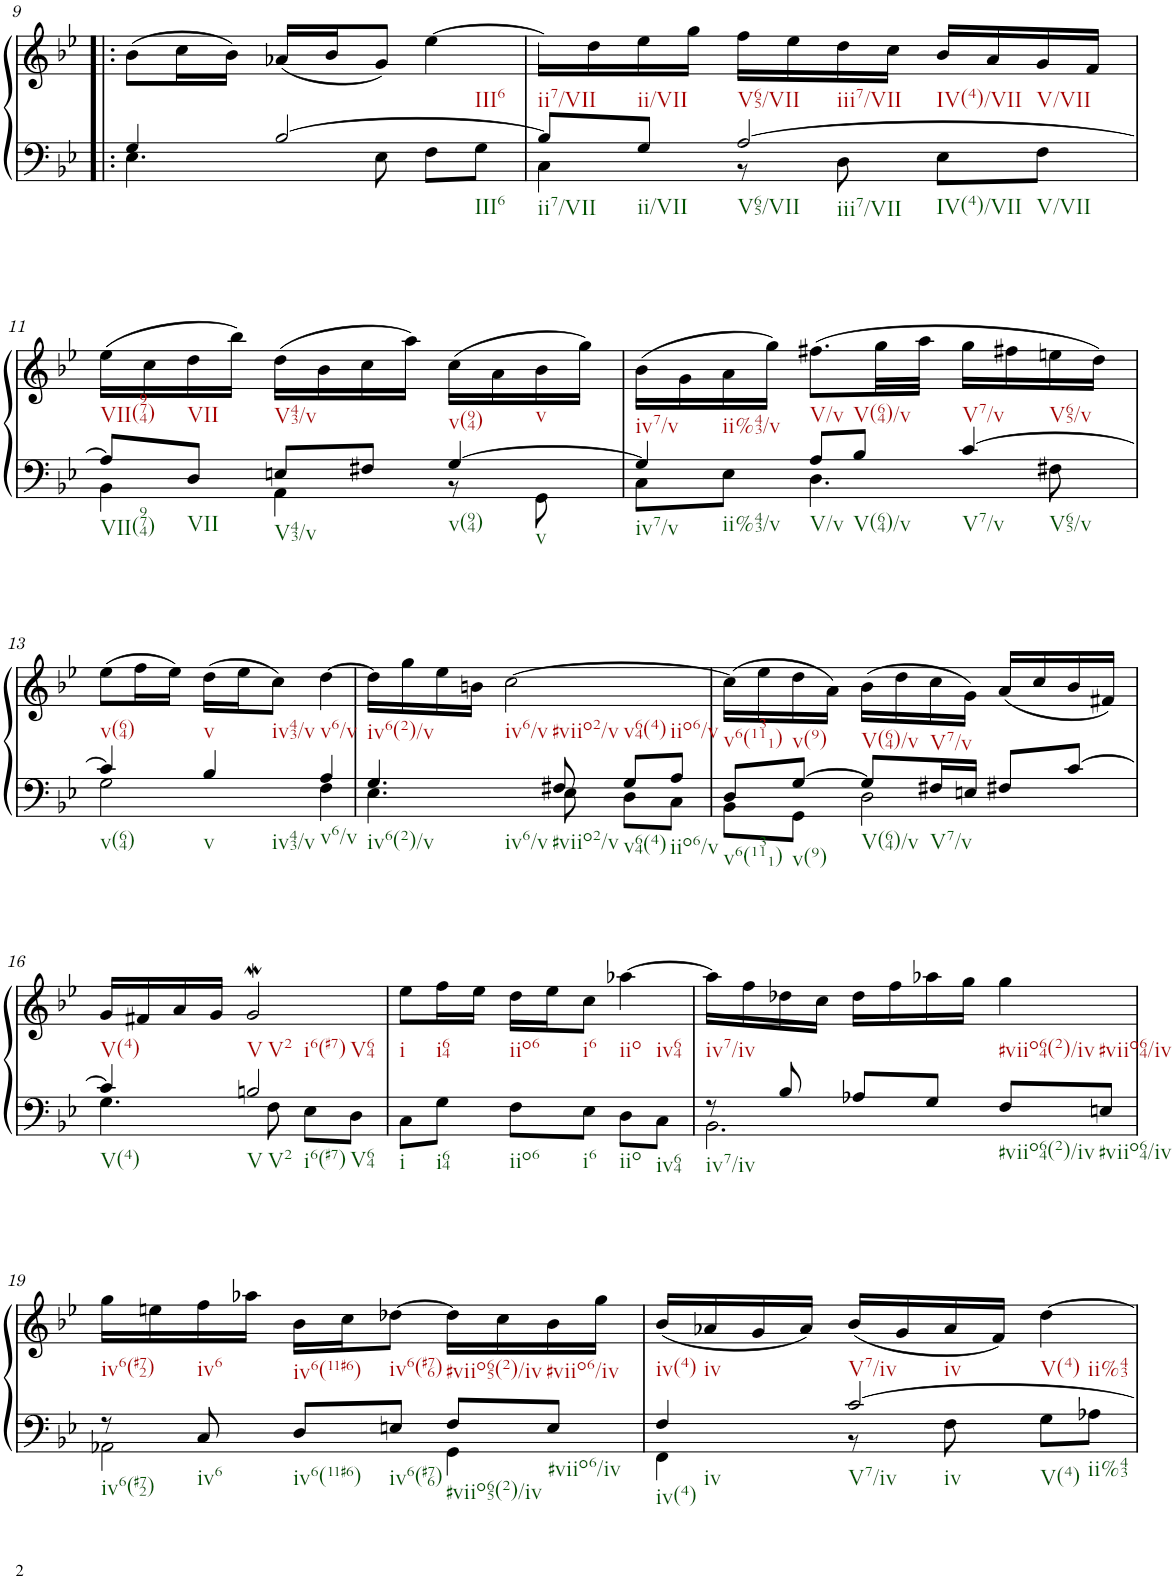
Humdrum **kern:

**kern	**kern
*part1	*part1
*staff2	*staff1
*I"unbenannt2	*
!!LO:PB:g=z
*clefF4	*clefG2
*k[b-e-]	*k[b-e-]
*M3/4	*M3/4
=9!|:	=9!|:
*^	*
4G/	4.E-\	(8b-\L
.	.	16cc\L
.	.	16b-\JJ)
[2B-/	.	(16a-X/LL
.	.	16b-/J
.	8E-\	8g/J)
.	8F\L	[4ee-\
.	8G\J	.
=10	=10	=10
8B-/L]	4C\	16ee-\LL]
.	.	16dd\
8G/J	.	16ee-\
.	.	16gg\JJ
[2A/	8r	16ff\LL
.	.	16ee-\
.	8D\	16dd\
.	.	16cc\JJ
.	8E-\L	16b-/LL
.	.	16a/
.	8F\J	16g/
.	.	16f/JJ
!!LO:LB:g=z
=11	=11	=11
8A/L]	4BB-\	(16ee-\LL
.	.	16cc\
8D/J	.	16dd\
.	.	16bb-\JJ)
8En/L	4AA\	(16dd\LL
.	.	16b-\
8F#X/J	.	16cc\
.	.	16aa\JJ)
[4G/	8r	(16cc\LL
.	.	16a\
.	8GG\	16b-\
.	.	16gg\JJ)
=12	=12	=12
4G/]	8C\L	(16b-\LL
.	.	16g\
.	8E-\J	16a\
.	.	16gg\JJ)
8A/L	4.D\	(8.ff#X\L
8B-/J	.	.
.	.	32gg\LL
.	.	32aa\JJJ
[4c/	.	16gg\LL
.	.	16ff#X\
.	8F#X\	16een\
.	.	16dd\JJ)
!!LO:LB:g=z
=13	=13	=13
4c/]	2G\	(8ee-\L
.	.	16ff\L
.	.	16ee-\JJ)
4B-/	.	(16dd\LL
.	.	16ee-\J
.	.	8cc\J)
4A/	4F\	[4dd\
=14	=14	=14
4.G/	4.E-\	16dd\LL]
.	.	16gg\
.	.	16ee-\
.	.	16bn\JJ
.	.	[2cc\
8F#X/	8E-\	.
8G/L	8D\L	.
8A/J	8C\J	.
=15	=15	=15
8D/L	8BB-\L	(16cc\LL]
.	.	16ee-\
[8G/J	8GG\J	16dd\
.	.	16a\JJ)
8G/L]	2D\	(16b-\LL
.	.	16dd\
16F#X/L	.	16cc\
16En/JJ	.	16g\JJ)
8F#X/L	.	(16a/LL
.	.	16cc/
[8c/J	.	16b-/
.	.	16f#X/JJ)
!!LO:LB:g=z
=16	=16	=16
4c/]	4.G\	16g/LL
.	.	16f#X/
.	.	16a/
.	.	16g/JJ
2Bn/	.	2gW/
.	8F\	.
.	8E-\L	.
.	8D\J	.
=17	=17	=17
2.ryy	8C\L	8ee-\L
.	8G\J	16ff\L
.	.	16ee-\JJ
.	8F\L	16dd\LL
.	.	16ee-\J
.	8E-\J	8cc\J
.	8D\L	[4aa-X\
.	8C\J	.
=18	=18	=18
8r	2.BB-\	16aa-\LL]
.	.	16ff\
8B-/	.	16dd-X\
.	.	16cc\JJ
8A-X/L	.	16dd-\LL
.	.	16ff\
8G/J	.	16aa-X\
.	.	16gg\JJ
8F/L	.	4gg\
8En/J	.	.
!!LO:LB:g=z
=19	=19	=19
8r	2AA-X\	16gg\LL
.	.	16een\
8C/	.	16ff\
.	.	16aa-X\JJ
8D/L	.	16b-\LL
.	.	16cc\J
8En/J	.	[8dd-X\J
8F/L	4GG\	16dd-\LL]
.	.	16cc\
8E/J	.	16b-\
.	.	16gg\JJ
=20	=20	=20
4F/	4FF\	(16b-/LL
.	.	16a-X/
.	.	16g/
.	.	16a-/JJ)
[2c/	8r	(16b-/LL
.	.	16g/
.	8F\	16a-/
.	.	16f/JJ)
.	8G\L	[4dd\
.	8A-X\J	.
*v	*v	*
=	=
*-	*-
